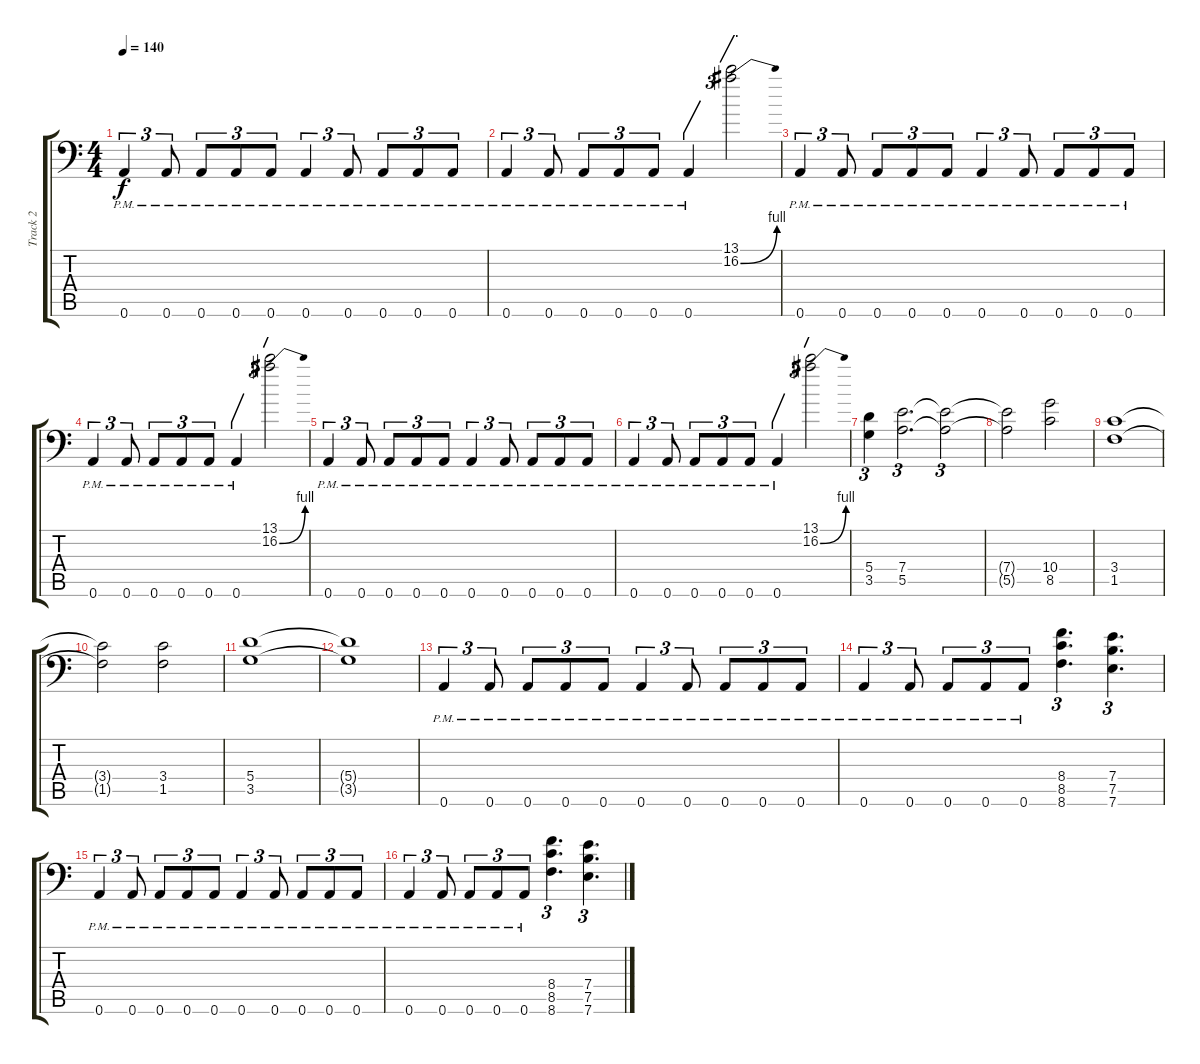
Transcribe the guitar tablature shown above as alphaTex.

\track ("Track 2" "Track 2") {instrument distortionguitar}
\staff {score tabs}
\tuning (B3 Gb3 D3 A2 E2 A1) {hide}
\ts (4 4)
\tempo 140
\clef f4
\ks c
0.6{pm}.4{tu (3 2) dy f} 0.6{pm}.8{tu (3 2)} 0.6{pm}.8{tu (3 2)} 0.6{pm}.8{tu (3 2)} 0.6{pm}.8{tu (3 2)} 0.6{pm}.4{tu (3 2)} 0.6{pm}.8{tu (3 2)} 0.6{pm}.8{tu (3 2)} 0.6{pm}.8{tu (3 2)} 0.6{pm}.8{tu (3 2)} |
0.6{pm}.4{tu (3 2)} 0.6{pm}.8{tu (3 2)} 0.6{pm}.8{tu (3 2)} 0.6{pm}.8{tu (3 2)} 0.6{pm}.8{tu (3 2)} 0.6{pm}.4{tu (3 2)} (13.1 16.2{be (bend 0 0 60 4)}).2{tu (3 2)} |
0.6{pm}.4{tu (3 2)} 0.6{pm}.8{tu (3 2)} 0.6{pm}.8{tu (3 2)} 0.6{pm}.8{tu (3 2)} 0.6{pm}.8{tu (3 2)} 0.6{pm}.4{tu (3 2)} 0.6{pm}.8{tu (3 2)} 0.6{pm}.8{tu (3 2)} 0.6{pm}.8{tu (3 2)} 0.6{pm}.8{tu (3 2)} |
0.6{pm}.4{tu (3 2)} 0.6{pm}.8{tu (3 2)} 0.6{pm}.8{tu (3 2)} 0.6{pm}.8{tu (3 2)} 0.6{pm}.8{tu (3 2)} 0.6{pm}.4{tu (3 2)} (13.1 16.2{be (bend 0 0 60 4)}).2{tu (3 2)} |
0.6{pm}.4{tu (3 2)} 0.6{pm}.8{tu (3 2)} 0.6{pm}.8{tu (3 2)} 0.6{pm}.8{tu (3 2)} 0.6{pm}.8{tu (3 2)} 0.6{pm}.4{tu (3 2)} 0.6{pm}.8{tu (3 2)} 0.6{pm}.8{tu (3 2)} 0.6{pm}.8{tu (3 2)} 0.6{pm}.8{tu (3 2)} |
0.6{pm}.4{tu (3 2)} 0.6{pm}.8{tu (3 2)} 0.6{pm}.8{tu (3 2)} 0.6{pm}.8{tu (3 2)} 0.6{pm}.8{tu (3 2)} 0.6{pm}.4{tu (3 2)} (13.1 16.2{be (bend 0 0 60 4)}).2{tu (3 2)} |
(5.4 3.5).4{tu (3 2)} (7.4 5.5).2{d tu (3 2)} (7.4{t} 5.5{t}).2{tu (3 2)} |
(7.4{t} 5.5{t}).2 (10.4 8.5).2 |
(3.4 1.5).1 |
(3.4{t} 1.5{t}).2 (3.4 1.5).2 |
(5.4 3.5).1 |
(5.4{t} 3.5{t}).1 |
0.6{pm}.4{tu (3 2)} 0.6{pm}.8{tu (3 2)} 0.6{pm}.8{tu (3 2)} 0.6{pm}.8{tu (3 2)} 0.6{pm}.8{tu (3 2)} 0.6{pm}.4{tu (3 2)} 0.6{pm}.8{tu (3 2)} 0.6{pm}.8{tu (3 2)} 0.6{pm}.8{tu (3 2)} 0.6{pm}.8{tu (3 2)} |
0.6{pm}.4{tu (3 2)} 0.6{pm}.8{tu (3 2)} 0.6{pm}.8{tu (3 2)} 0.6{pm}.8{tu (3 2)} 0.6{pm}.8{tu (3 2)} (8.4 8.5 8.6).4{d tu (3 2)} (7.4 7.5 7.6).4{d tu (3 2)} |
0.6{pm}.4{tu (3 2)} 0.6{pm}.8{tu (3 2)} 0.6{pm}.8{tu (3 2)} 0.6{pm}.8{tu (3 2)} 0.6{pm}.8{tu (3 2)} 0.6{pm}.4{tu (3 2)} 0.6{pm}.8{tu (3 2)} 0.6{pm}.8{tu (3 2)} 0.6{pm}.8{tu (3 2)} 0.6{pm}.8{tu (3 2)} |
0.6{pm}.4{tu (3 2)} 0.6{pm}.8{tu (3 2)} 0.6{pm}.8{tu (3 2)} 0.6{pm}.8{tu (3 2)} 0.6{pm}.8{tu (3 2)} (8.4 8.5 8.6).4{d tu (3 2)} (7.4 7.5 7.6).4{d tu (3 2)}
